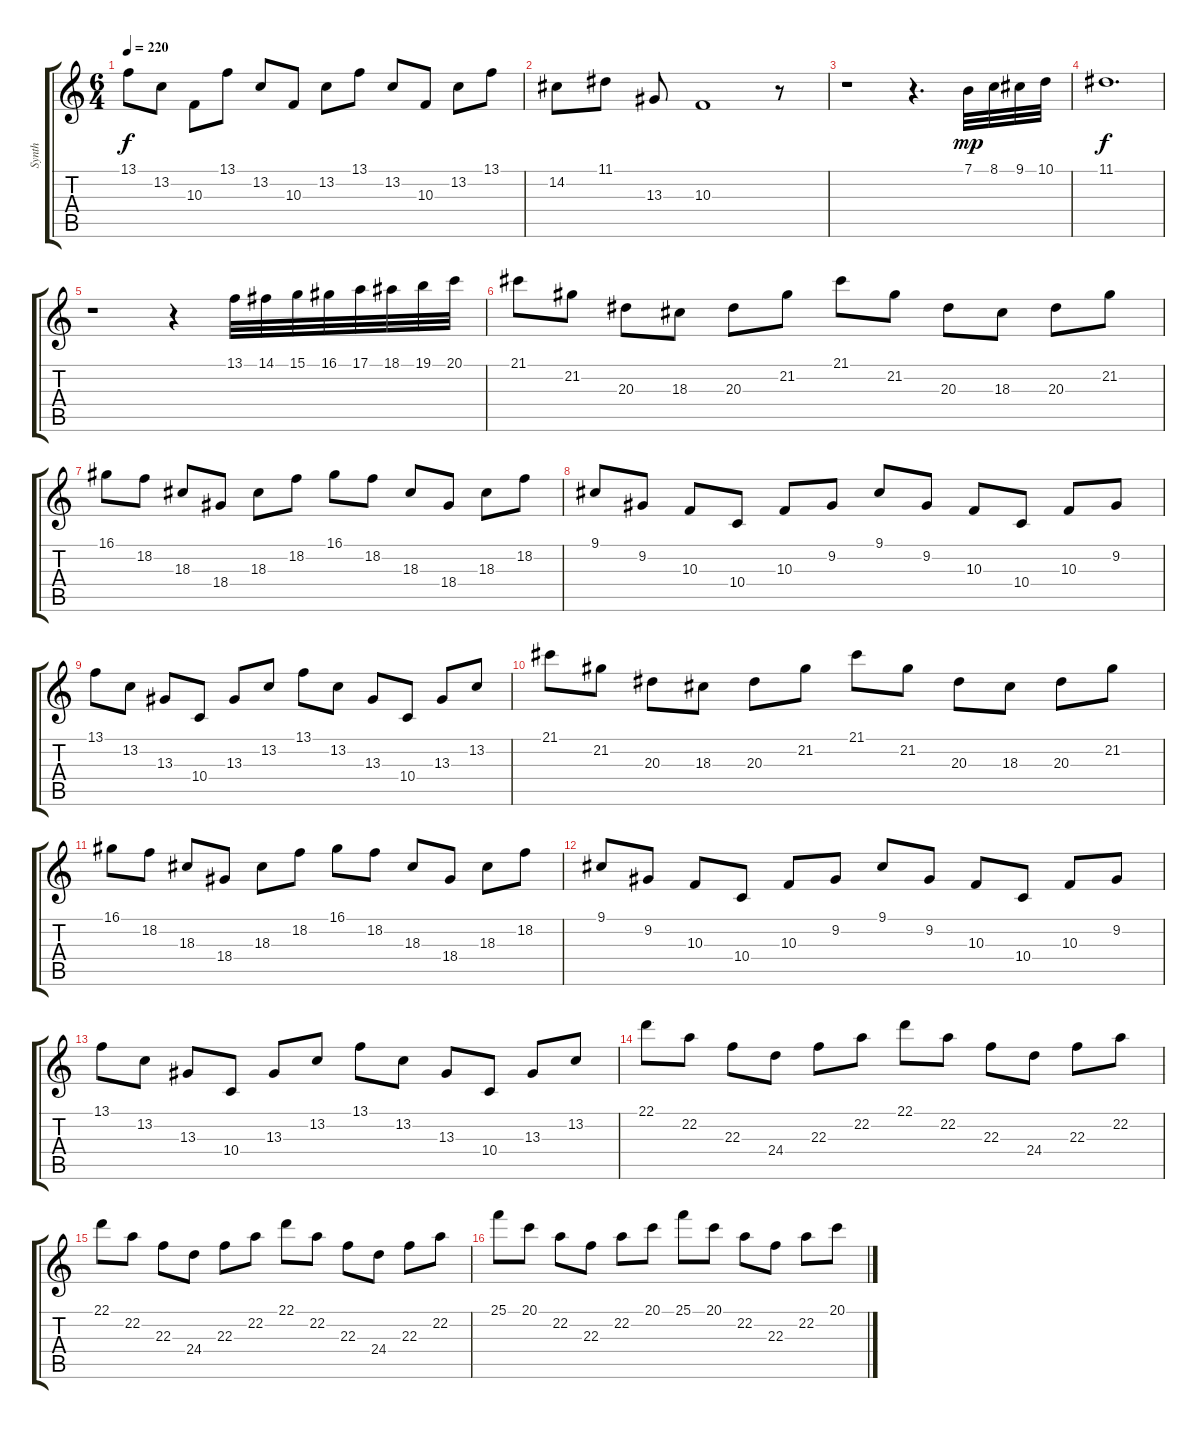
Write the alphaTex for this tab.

\track ("Synth" "Synth") {instrument marimba}
\staff {score tabs}
\tuning (E4 B3 G3 D3 A2 E2) {hide}
\ts (6 4)
\tempo 220
\clef g2
\ks c
13.1.8{dy f} 13.2.8 10.3.8 13.1.8 13.2.8 10.3.8 13.2.8 13.1.8 13.2.8 10.3.8 13.2.8 13.1.8 |
14.2.8 11.1.8 13.3.8 10.3.1 r.8 |
r.1 r.4{d} 7.1.32{dy mp} 8.1.32 9.1.32 10.1.32 |
11.1.1{d dy f} |
r.1 r.4 13.1.32 14.1.32 15.1.32 16.1.32 17.1.32 18.1.32 19.1.32 20.1.32 |
21.1.8 21.2.8 20.3.8 18.3.8 20.3.8 21.2.8 21.1.8 21.2.8 20.3.8 18.3.8 20.3.8 21.2.8 |
16.1.8 18.2.8 18.3.8 18.4.8 18.3.8 18.2.8 16.1.8 18.2.8 18.3.8 18.4.8 18.3.8 18.2.8 |
9.1.8 9.2.8 10.3.8 10.4.8 10.3.8 9.2.8 9.1.8 9.2.8 10.3.8 10.4.8 10.3.8 9.2.8 |
13.1.8 13.2.8 13.3.8 10.4.8 13.3.8 13.2.8 13.1.8 13.2.8 13.3.8 10.4.8 13.3.8 13.2.8 |
21.1.8 21.2.8 20.3.8 18.3.8 20.3.8 21.2.8 21.1.8 21.2.8 20.3.8 18.3.8 20.3.8 21.2.8 |
16.1.8 18.2.8 18.3.8 18.4.8 18.3.8 18.2.8 16.1.8 18.2.8 18.3.8 18.4.8 18.3.8 18.2.8 |
9.1.8 9.2.8 10.3.8 10.4.8 10.3.8 9.2.8 9.1.8 9.2.8 10.3.8 10.4.8 10.3.8 9.2.8 |
13.1.8 13.2.8 13.3.8 10.4.8 13.3.8 13.2.8 13.1.8 13.2.8 13.3.8 10.4.8 13.3.8 13.2.8 |
22.1.8{txt "..." volume 6 instrument glockenspiel} 22.2.8 22.3.8 24.4.8 22.3.8 22.2.8 22.1.8 22.2.8 22.3.8 24.4.8 22.3.8 22.2.8 |
22.1.8 22.2.8 22.3.8 24.4.8 22.3.8 22.2.8 22.1.8 22.2.8 22.3.8 24.4.8 22.3.8 22.2.8 |
25.1.8 20.1.8 22.2.8 22.3.8 22.2.8 20.1.8 25.1.8 20.1.8 22.2.8 22.3.8 22.2.8 20.1.8
